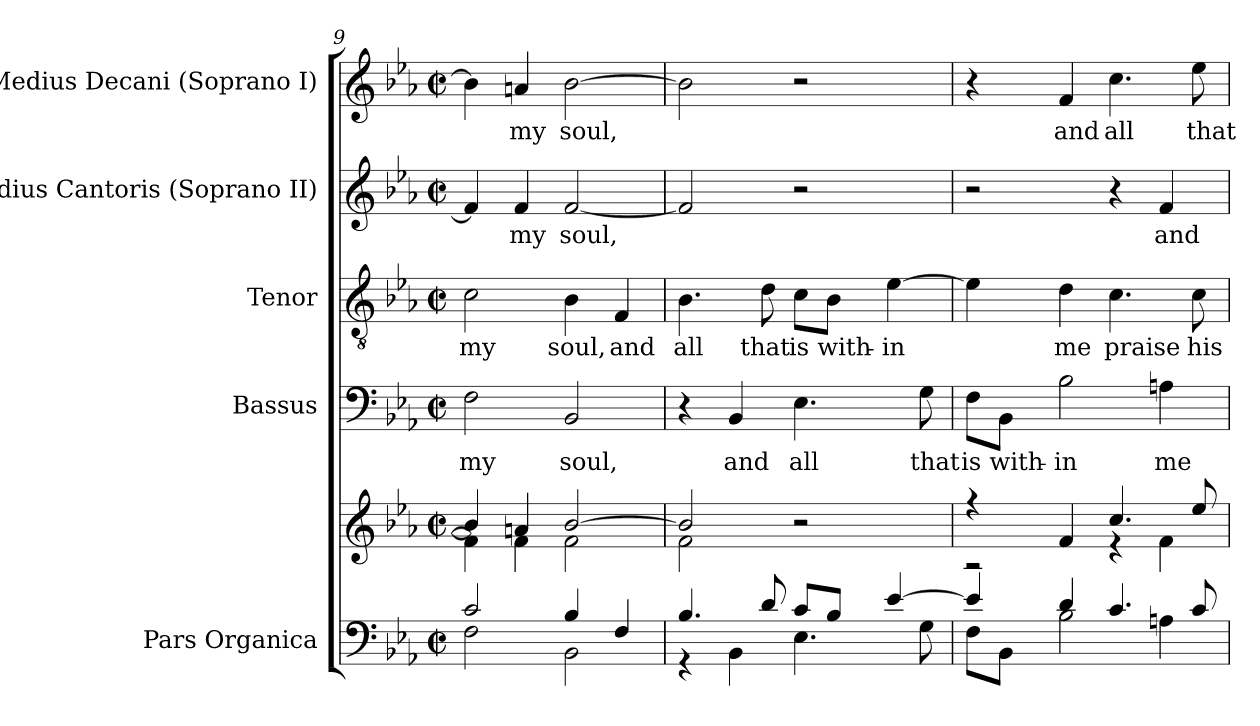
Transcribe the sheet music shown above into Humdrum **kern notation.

**kern	**kern	**kern	**text	**kern	**text	**kern	**text	**kern	**text
*part5	*part5	*part4	*part4	*part3	*part3	*part2	*part2	*part1	*part1
*staff6	*staff5	*staff4	*staff4	*staff3	*staff3	*staff2	*staff2	*staff1	*staff1
*I"Pars Organica	*	*I"Bassus	*	*I"Tenor	*	*I"Medius Cantoris (Soprano II)	*	*I"Medius Decani (Soprano I)	*
!!LO:PB:g=z
*clefF4	*clefG2	*clefF4	*	*clefGv2	*	*clefG2	*	*clefG2	*
*	*	*	*	*ITrd7c12	*	*	*	*	*
*k[b-e-a-]	*k[b-e-a-]	*k[b-e-a-]	*	*k[b-e-a-]	*	*k[b-e-a-]	*	*k[b-e-a-]	*
*E-:	*E-:	*E-:	*	*E-:	*	*E-:	*	*E-:	*
*M2/2	*M2/2	*M2/2	*	*M2/2	*	*M2/2	*	*M2/2	*
*met(c|)	*met(c|)	*met(c|)	*	*met(c|)	*	*met(c|)	*	*met(c|)	*
=9	=9	=9	=9	=9	=9	=9	=9	=9	=9
*^	*^	*	*	*	*	*	*	*	*
!	!	!	!	!	!LO:LY:b:color=#000000	!	!	!	!	!	!
!	!	!	!	!	!	!	!LO:LY:b:color=#000000	!	!	!	!
2ci/	2Fi\	4b-i/]	4fi\]	2Fi\	my	2Ci\	my	4fi/]	.	4b-i\]	.
!	!	!	!	!	!	!	!	!	!LO:LY:b:color=#000000	!	!
!	!	!	!	!	!	!	!	!	!	!	!LO:LY:b:color=#000000
.	.	4ani/	4fi\	.	.	.	.	4fi/	my	4ani/	my
!	!	!	!	!	!LO:LY:b:color=#000000	!	!	!	!	!	!
!	!	!	!	!	!	!	!LO:LY:b:color=#000000	!	!	!	!
!	!	!	!	!	!	!	!	!	!LO:LY:b:color=#000000	!	!
!	!	!	!	!	!	!	!	!	!	!	!LO:LY:b:color=#000000
4B-i/	2BB-i\	[2b-i/	2fi\	2BB-i/	soul,	4BB-i\	soul,	[2fi/	soul,	[2b-i\	soul,
!	!	!	!	!	!	!	!LO:LY:b:color=#000000	!	!	!	!
4Fi/	.	.	.	.	.	4FFi/	and	.	.	.	.
=10	=10	=10	=10	=10	=10	=10	=10	=10	=10	=10	=10
!	!	!	!	!	!	!	!LO:LY:b:color=#000000	!	!	!	!
4.B-i/	4r	2b-i/]	2fi\	4r	.	4.BB-i\	all	2fi/]	.	2b-i\]	.
!	!	!	!	!	!LO:LY:b:color=#000000	!	!	!	!	!	!
.	4BB-i\	.	.	4BB-i/	and	.	.	.	.	.	.
!	!	!	!	!	!	!	!LO:LY:b:color=#000000	!	!	!	!
8di/	.	.	.	.	.	8Di\	that	.	.	.	.
!	!	!	!	!	!LO:LY:b:color=#000000	!	!	!	!	!	!
!	!	!	!	!	!	!	!LO:LY:b:color=#000000	!	!	!	!
8ci/L	4.E-i\	2r	2ryy	4.E-i\	all	8Ci\L	is	2r	.	2r	.
!	!	!	!	!	!	!	!LO:LY:b:color=#000000	!	!	!	!
8B-i/J	.	.	.	.	.	8BB-i\J	with-	.	.	.	.
!	!	!	!	!	!	!	!LO:LY:b:color=#000000	!	!	!	!
[4e-i/	.	.	.	.	.	[4E-i\	-in	.	.	.	.
!	!	!	!	!	!LO:LY:b:color=#000000	!	!	!	!	!	!
.	8Gi\	.	.	8Gi\	that	.	.	.	.	.	.
=11	=11	=11	=11	=11	=11	=11	=11	=11	=11	=11	=11
!	!	!	!	!	!LO:LY:b:color=#000000	!	!	!	!	!	!
4e-i/]	8Fi\L	4r	2r	8Fi\L	is	4E-i\]	.	2r	.	4r	.
!	!	!	!	!	!LO:LY:b:color=#000000	!	!	!	!	!	!
.	8BB-i\J	.	.	8BB-i\J	with-	.	.	.	.	.	.
!	!	!	!	!	!LO:LY:b:color=#000000	!	!	!	!	!	!
!	!	!	!	!	!	!	!LO:LY:b:color=#000000	!	!	!	!
!	!	!	!	!	!	!	!	!	!	!	!LO:LY:b:color=#000000
4di/	2B-i\	4fi/	.	2B-i\	-in	4Di\	me	.	.	4fi/	and
!	!	!	!	!	!	!	!LO:LY:b:color=#000000	!	!	!	!
!	!	!	!	!	!	!	!	!	!	!	!LO:LY:b:color=#000000
4.ci/	.	4.cci/	4r	.	.	4.Ci\	praise	4r	.	4.cci\	all
!	!	!	!	!	!LO:LY:b:color=#000000	!	!	!	!	!	!
!	!	!	!	!	!	!	!	!	!LO:LY:b:color=#000000	!	!
.	4Ani\	.	4fi\	4Ani\	me	.	.	4fi/	and	.	.
!	!	!	!	!	!	!	!LO:LY:b:color=#000000	!	!	!	!
!	!	!	!	!	!	!	!	!	!	!	!LO:LY:b:color=#000000
8ci/	.	8ee-i/	.	.	.	8Ci\	his	.	.	8ee-i\	that
*v	*v	*	*	*	*	*	*	*	*	*	*
*	*v	*v	*	*	*	*	*	*	*	*
=	=	=	=	=	=	=	=	=	=
*-	*-	*-	*-	*-	*-	*-	*-	*-	*-
